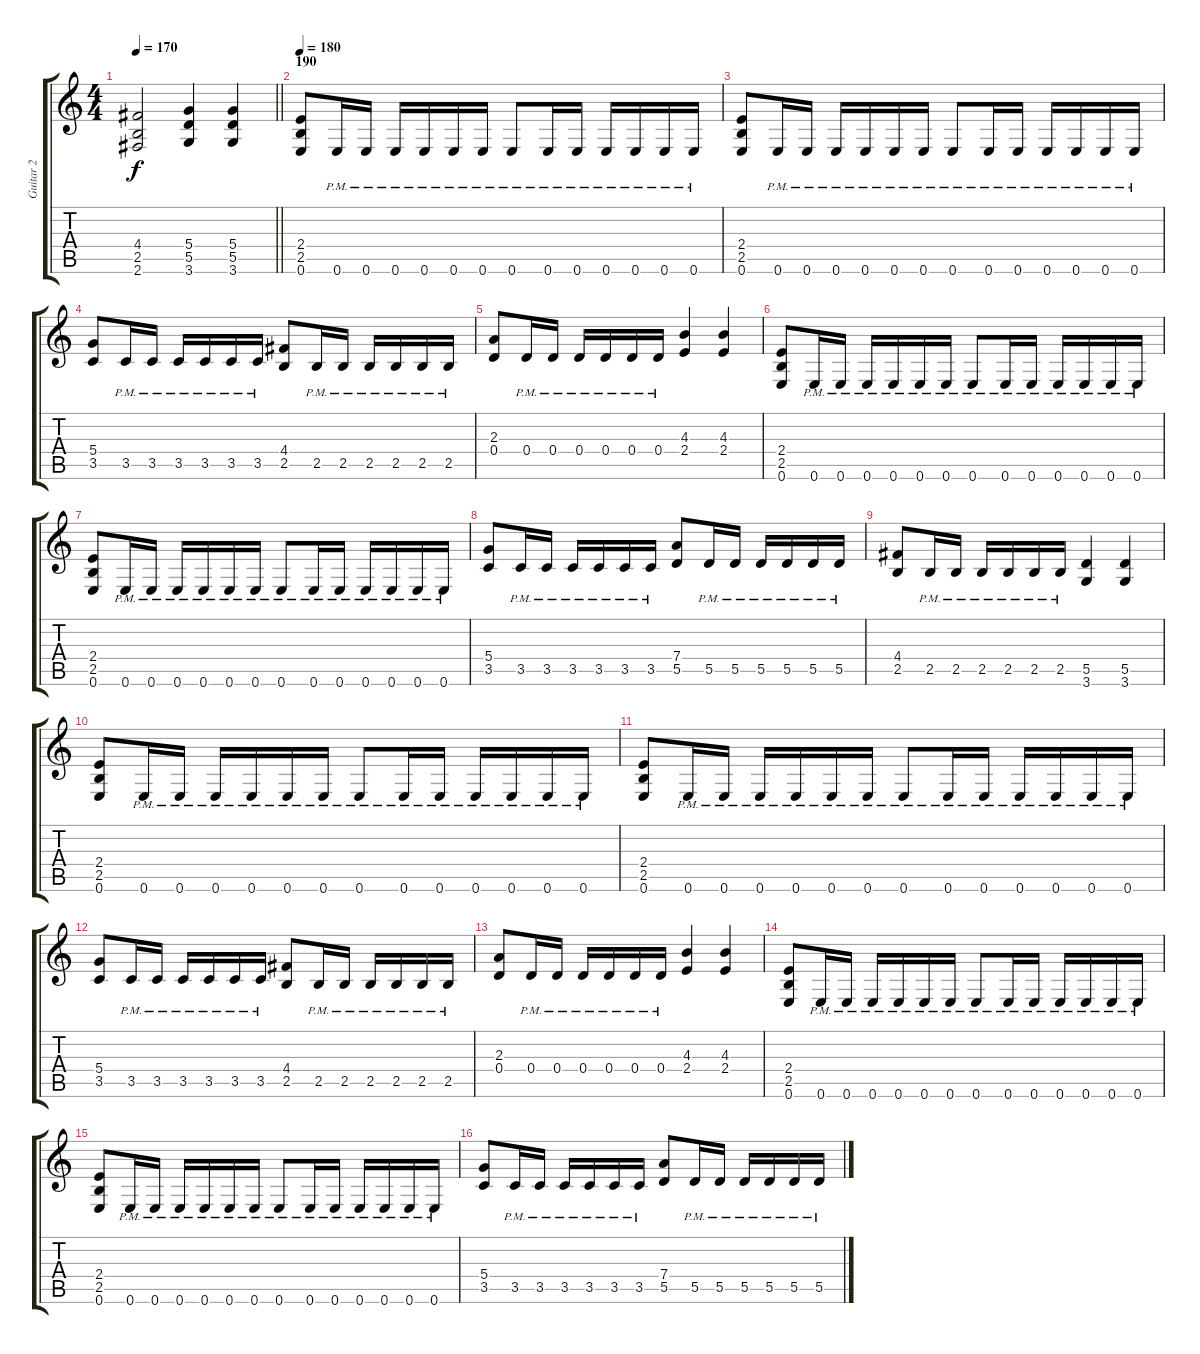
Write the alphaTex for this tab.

\track ("Guitar 2" "Guitar 2") {instrument distortionguitar}
\staff {score tabs}
\tuning (E4 B3 G3 D3 A2 E2) {hide}
\ts (4 4)
\tempo 170
\clef g2
\barLineRight lightlight
\ks c
(4.4 2.5 2.6).2{dy f} (5.4 5.5 3.6).4 (5.4 5.5 3.6).4 |
\section ("" "190")
\tempo 180
(2.4 2.5 0.6).8 0.6{pm}.16 0.6{pm}.16 0.6{pm}.16 0.6{pm}.16 0.6{pm}.16 0.6{pm}.16 0.6{pm}.8 0.6{pm}.16 0.6{pm}.16 0.6{pm}.16 0.6{pm}.16 0.6{pm}.16 0.6{pm}.16 |
(2.4 2.5 0.6).8 0.6{pm}.16 0.6{pm}.16 0.6{pm}.16 0.6{pm}.16 0.6{pm}.16 0.6{pm}.16 0.6{pm}.8 0.6{pm}.16 0.6{pm}.16 0.6{pm}.16 0.6{pm}.16 0.6{pm}.16 0.6{pm}.16 |
(5.4 3.5).8 3.5{pm}.16 3.5{pm}.16 3.5{pm}.16 3.5{pm}.16 3.5{pm}.16 3.5{pm}.16 (4.4 2.5).8 2.5{pm}.16 2.5{pm}.16 2.5{pm}.16 2.5{pm}.16 2.5{pm}.16 2.5{pm}.16 |
(2.3 0.4).8 0.4{pm}.16 0.4{pm}.16 0.4{pm}.16 0.4{pm}.16 0.4{pm}.16 0.4{pm}.16 (4.3 2.4).4 (4.3 2.4).4 |
(2.4 2.5 0.6).8 0.6{pm}.16 0.6{pm}.16 0.6{pm}.16 0.6{pm}.16 0.6{pm}.16 0.6{pm}.16 0.6{pm}.8 0.6{pm}.16 0.6{pm}.16 0.6{pm}.16 0.6{pm}.16 0.6{pm}.16 0.6{pm}.16 |
(2.4 2.5 0.6).8 0.6{pm}.16 0.6{pm}.16 0.6{pm}.16 0.6{pm}.16 0.6{pm}.16 0.6{pm}.16 0.6{pm}.8 0.6{pm}.16 0.6{pm}.16 0.6{pm}.16 0.6{pm}.16 0.6{pm}.16 0.6{pm}.16 |
(5.4 3.5).8 3.5{pm}.16 3.5{pm}.16 3.5{pm}.16 3.5{pm}.16 3.5{pm}.16 3.5{pm}.16 (7.4 5.5).8 5.5{pm}.16 5.5{pm}.16 5.5{pm}.16 5.5{pm}.16 5.5{pm}.16 5.5{pm}.16 |
(4.4 2.5).8 2.5{pm}.16 2.5{pm}.16 2.5{pm}.16 2.5{pm}.16 2.5{pm}.16 2.5{pm}.16 (5.5 3.6).4 (5.5 3.6).4 |
(2.4 2.5 0.6).8 0.6{pm}.16 0.6{pm}.16 0.6{pm}.16 0.6{pm}.16 0.6{pm}.16 0.6{pm}.16 0.6{pm}.8 0.6{pm}.16 0.6{pm}.16 0.6{pm}.16 0.6{pm}.16 0.6{pm}.16 0.6{pm}.16 |
(2.4 2.5 0.6).8 0.6{pm}.16 0.6{pm}.16 0.6{pm}.16 0.6{pm}.16 0.6{pm}.16 0.6{pm}.16 0.6{pm}.8 0.6{pm}.16 0.6{pm}.16 0.6{pm}.16 0.6{pm}.16 0.6{pm}.16 0.6{pm}.16 |
(5.4 3.5).8 3.5{pm}.16 3.5{pm}.16 3.5{pm}.16 3.5{pm}.16 3.5{pm}.16 3.5{pm}.16 (4.4 2.5).8 2.5{pm}.16 2.5{pm}.16 2.5{pm}.16 2.5{pm}.16 2.5{pm}.16 2.5{pm}.16 |
(2.3 0.4).8 0.4{pm}.16 0.4{pm}.16 0.4{pm}.16 0.4{pm}.16 0.4{pm}.16 0.4{pm}.16 (4.3 2.4).4 (4.3 2.4).4 |
(2.4 2.5 0.6).8 0.6{pm}.16 0.6{pm}.16 0.6{pm}.16 0.6{pm}.16 0.6{pm}.16 0.6{pm}.16 0.6{pm}.8 0.6{pm}.16 0.6{pm}.16 0.6{pm}.16 0.6{pm}.16 0.6{pm}.16 0.6{pm}.16 |
(2.4 2.5 0.6).8 0.6{pm}.16 0.6{pm}.16 0.6{pm}.16 0.6{pm}.16 0.6{pm}.16 0.6{pm}.16 0.6{pm}.8 0.6{pm}.16 0.6{pm}.16 0.6{pm}.16 0.6{pm}.16 0.6{pm}.16 0.6{pm}.16 |
(5.4 3.5).8 3.5{pm}.16 3.5{pm}.16 3.5{pm}.16 3.5{pm}.16 3.5{pm}.16 3.5{pm}.16 (7.4 5.5).8 5.5{pm}.16 5.5{pm}.16 5.5{pm}.16 5.5{pm}.16 5.5{pm}.16 5.5{pm}.16
